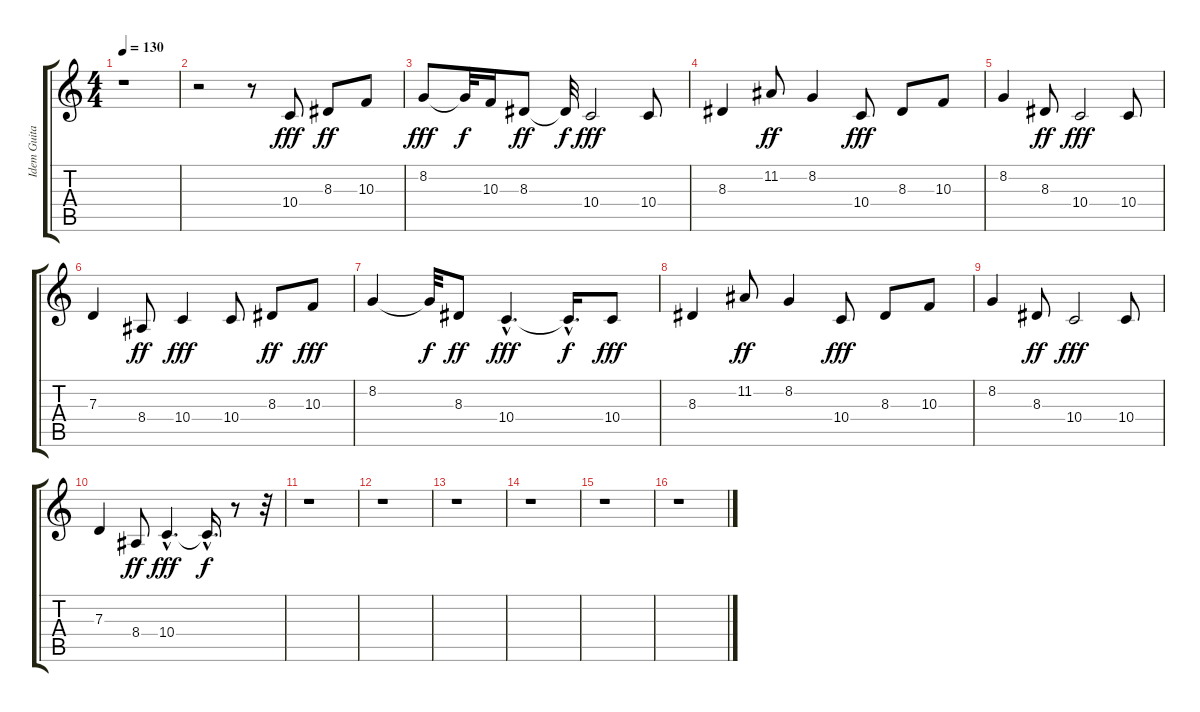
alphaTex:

\track ("Idem Guitare 1" "Idem Guita") {instrument lead2sawtooth}
\staff {score tabs}
\tuning (E4 B3 G3 D3 A2 E2) {hide}
\ts (4 4)
\tempo 130
\clef g2
\ks c
r.1{dy f} |
r.2 r.8 10.4.8{dy fff} 8.3.8{dy ff} 10.3.8 |
8.2.8{dy fff} 8.2{t}.32{dy f} 10.3.16 8.3.8{dy ff} 8.3{t}.32{dy f} 10.4.2{dy fff} 10.4.8 |
8.3.4 11.2.8{dy ff} 8.2.4 10.4.8{dy fff} 8.3.8 10.3.8 |
8.2.4 8.3.8{dy ff} 10.4.2{dy fff} 10.4.8 |
7.3.4 8.4.8{dy ff} 10.4.4{dy fff} 10.4.8 8.3.8{dy ff} 10.3.8{dy fff} |
8.2.4 8.2{t}.32{dy f} 8.3.8{dy ff} 10.4{hac}.4{d dy fff} 10.4{hac t}.16{d dy f} 10.4.8{dy fff} |
8.3.4 11.2.8{dy ff} 8.2.4 10.4.8{dy fff} 8.3.8 10.3.8 |
8.2.4 8.3.8{dy ff} 10.4.2{dy fff} 10.4.8 |
7.3.4 8.4.8{dy ff} 10.4{hac}.4{d dy fff} 10.4{hac t}.16{d dy f} r.8 r.32 |
r.1 |
r.1 |
r.1 |
r.1 |
r.1 |
r.1
